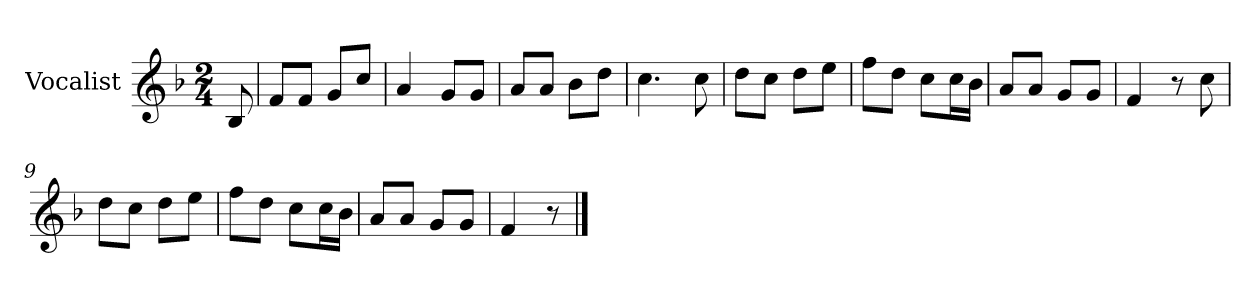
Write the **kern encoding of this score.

**kern
*part1
*staff1
*I"Vocalist
*k[b-]
*F:
*M2/4
=
8B-
=1
8fL
8fJ
8gL
8ccJ
=2
4a
8gL
8gJ
=3
8aL
8aJ
8b-L
8ddJ
=4
4.cc
8cc
=5
8ddL
8ccJ
8ddL
8eeJ
=6
8ffL
8ddJ
8ccL
16ccL
16b-JJ
=7
8aL
8aJ
8gL
8gJ
=8
4f
8r
8cc
=9
8ddL
8ccJ
8ddL
8eeJ
=10
8ffL
8ddJ
8ccL
16ccL
16b-JJ
=11
8aL
8aJ
8gL
8gJ
=12
4f
8r
==
*-
